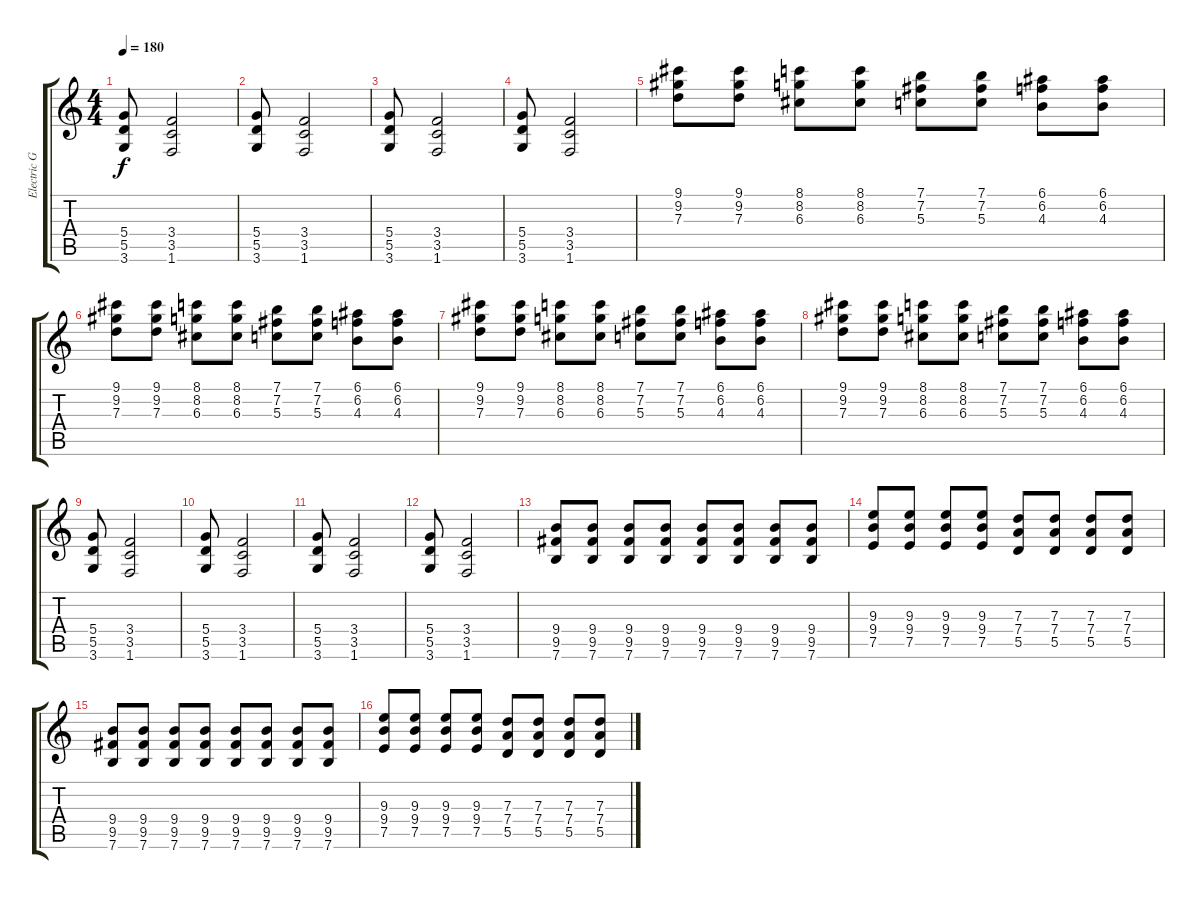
\track ("Electric Guitar" "Electric G") {instrument distortionguitar}
\staff {score tabs}
\tuning (E4 B3 G3 D3 A2 E2) {hide}
\ts (4 4)
\tempo 180
\clef g2
\ks c
(5.4 5.5 3.6).8{dy f} (3.4 3.5 1.6).2 |
(5.4 5.5 3.6).8 (3.4 3.5 1.6).2 |
(5.4 5.5 3.6).8 (3.4 3.5 1.6).2 |
(5.4 5.5 3.6).8 (3.4 3.5 1.6).2 |
(9.1 9.2 7.3).8 (9.1 9.2 7.3).8 (8.1 8.2 6.3).8 (8.1 8.2 6.3).8 (7.1 7.2 5.3).8 (7.1 7.2 5.3).8 (6.1 6.2 4.3).8 (6.1 6.2 4.3).8 |
(9.1 9.2 7.3).8 (9.1 9.2 7.3).8 (8.1 8.2 6.3).8 (8.1 8.2 6.3).8 (7.1 7.2 5.3).8 (7.1 7.2 5.3).8 (6.1 6.2 4.3).8 (6.1 6.2 4.3).8 |
(9.1 9.2 7.3).8 (9.1 9.2 7.3).8 (8.1 8.2 6.3).8 (8.1 8.2 6.3).8 (7.1 7.2 5.3).8 (7.1 7.2 5.3).8 (6.1 6.2 4.3).8 (6.1 6.2 4.3).8 |
(9.1 9.2 7.3).8 (9.1 9.2 7.3).8 (8.1 8.2 6.3).8 (8.1 8.2 6.3).8 (7.1 7.2 5.3).8 (7.1 7.2 5.3).8 (6.1 6.2 4.3).8 (6.1 6.2 4.3).8 |
(5.4 5.5 3.6).8 (3.4 3.5 1.6).2 |
(5.4 5.5 3.6).8 (3.4 3.5 1.6).2 |
(5.4 5.5 3.6).8 (3.4 3.5 1.6).2 |
(5.4 5.5 3.6).8 (3.4 3.5 1.6).2 |
(9.4 9.5 7.6).8 (9.4 9.5 7.6).8 (9.4 9.5 7.6).8 (9.4 9.5 7.6).8 (9.4 9.5 7.6).8 (9.4 9.5 7.6).8 (9.4 9.5 7.6).8 (9.4 9.5 7.6).8 |
(9.3 9.4 7.5).8 (9.3 9.4 7.5).8 (9.3 9.4 7.5).8 (9.3 9.4 7.5).8 (7.3 7.4 5.5).8 (7.3 7.4 5.5).8 (7.3 7.4 5.5).8 (7.3 7.4 5.5).8 |
(9.4 9.5 7.6).8 (9.4 9.5 7.6).8 (9.4 9.5 7.6).8 (9.4 9.5 7.6).8 (9.4 9.5 7.6).8 (9.4 9.5 7.6).8 (9.4 9.5 7.6).8 (9.4 9.5 7.6).8 |
(9.3 9.4 7.5).8 (9.3 9.4 7.5).8 (9.3 9.4 7.5).8 (9.3 9.4 7.5).8 (7.3 7.4 5.5).8 (7.3 7.4 5.5).8 (7.3 7.4 5.5).8 (7.3 7.4 5.5).8
